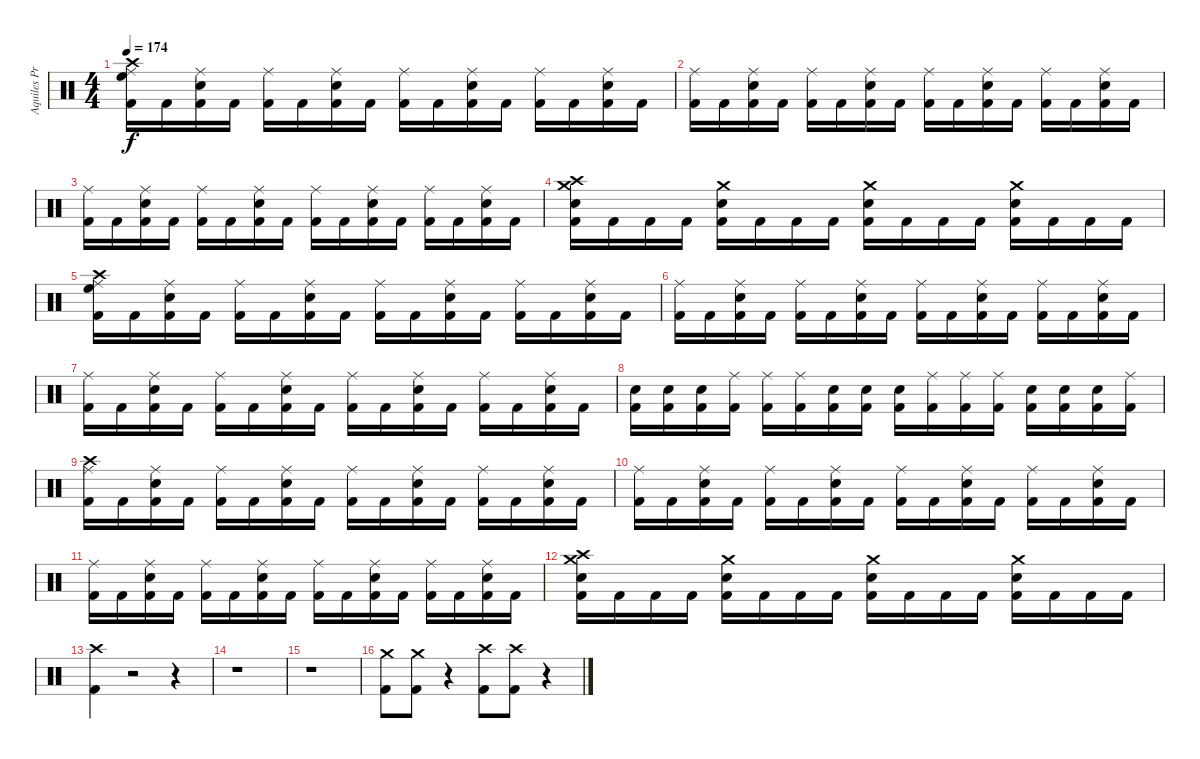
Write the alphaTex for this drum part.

\track ("Aquiles Priester" "Aquiles Pr") {instrument percussion}
\staff {score}
\articulation defaults
\ts (4 4)
\tempo 174
\clef neutral
\ks c
("High Floor Tom (hit)" "Crash high (hit)" "Ride (middle)" "Kick (hit) 2").16{dy f} "Kick (hit) 2".16 ("Snare (hit) 2" "Ride (middle)" "Kick (hit) 2").16 "Kick (hit) 2".16 ("Ride (middle)" "Kick (hit) 2").16 "Kick (hit) 2".16 ("Snare (hit) 2" "Ride (middle)" "Kick (hit) 2").16 "Kick (hit) 2".16 ("Ride (middle)" "Kick (hit) 2").16 "Kick (hit) 2".16 ("Snare (hit) 2" "Ride (middle)" "Kick (hit) 2").16 "Kick (hit) 2".16 ("Ride (middle)" "Kick (hit) 2").16 "Kick (hit) 2".16 ("Snare (hit) 2" "Ride (middle)" "Kick (hit) 2").16 "Kick (hit) 2".16 |
("Ride (middle)" "Kick (hit) 2").16 "Kick (hit) 2".16 ("Snare (hit) 2" "Ride (middle)" "Kick (hit) 2").16 "Kick (hit) 2".16 ("Ride (middle)" "Kick (hit) 2").16 "Kick (hit) 2".16 ("Snare (hit) 2" "Ride (middle)" "Kick (hit) 2").16 "Kick (hit) 2".16 ("Ride (middle)" "Kick (hit) 2").16 "Kick (hit) 2".16 ("Snare (hit) 2" "Ride (middle)" "Kick (hit) 2").16 "Kick (hit) 2".16 ("Ride (middle)" "Kick (hit) 2").16 "Kick (hit) 2".16 ("Snare (hit) 2" "Ride (middle)" "Kick (hit) 2").16 "Kick (hit) 2".16 |
("Ride (middle)" "Kick (hit) 2").16 "Kick (hit) 2".16 ("Snare (hit) 2" "Ride (middle)" "Kick (hit) 2").16 "Kick (hit) 2".16 ("Ride (middle)" "Kick (hit) 2").16 "Kick (hit) 2".16 ("Snare (hit) 2" "Ride (middle)" "Kick (hit) 2").16 "Kick (hit) 2".16 ("Ride (middle)" "Kick (hit) 2").16 "Kick (hit) 2".16 ("Snare (hit) 2" "Ride (middle)" "Kick (hit) 2").16 "Kick (hit) 2".16 ("Ride (middle)" "Kick (hit) 2").16 "Kick (hit) 2".16 ("Snare (hit) 2" "Ride (middle)" "Kick (hit) 2").16 "Kick (hit) 2".16 |
("Crash medium (hit)" "Crash high (hit)" "Snare (hit) 2" "Kick (hit) 2").16 "Kick (hit) 2".16 "Kick (hit) 2".16 "Kick (hit) 2".16 ("Crash medium (hit)" "Snare (hit) 2" "Kick (hit) 2").16 "Kick (hit) 2".16 "Kick (hit) 2".16 "Kick (hit) 2".16 ("Crash medium (hit)" "Snare (hit) 2" "Kick (hit) 2").16 "Kick (hit) 2".16 "Kick (hit) 2".16 "Kick (hit) 2".16 ("Crash medium (hit)" "Snare (hit) 2" "Kick (hit) 2").16 "Kick (hit) 2".16 "Kick (hit) 2".16 "Kick (hit) 2".16 |
("High Floor Tom (hit)" "Crash high (hit)" "Ride (middle)" "Kick (hit) 2").16 "Kick (hit) 2".16 ("Snare (hit) 2" "Ride (middle)" "Kick (hit) 2").16 "Kick (hit) 2".16 ("Ride (middle)" "Kick (hit) 2").16 "Kick (hit) 2".16 ("Snare (hit) 2" "Ride (middle)" "Kick (hit) 2").16 "Kick (hit) 2".16 ("Ride (middle)" "Kick (hit) 2").16 "Kick (hit) 2".16 ("Snare (hit) 2" "Ride (middle)" "Kick (hit) 2").16 "Kick (hit) 2".16 ("Ride (middle)" "Kick (hit) 2").16 "Kick (hit) 2".16 ("Snare (hit) 2" "Ride (middle)" "Kick (hit) 2").16 "Kick (hit) 2".16 |
("Ride (middle)" "Kick (hit) 2").16 "Kick (hit) 2".16 ("Snare (hit) 2" "Ride (middle)" "Kick (hit) 2").16 "Kick (hit) 2".16 ("Ride (middle)" "Kick (hit) 2").16 "Kick (hit) 2".16 ("Snare (hit) 2" "Ride (middle)" "Kick (hit) 2").16 "Kick (hit) 2".16 ("Ride (middle)" "Kick (hit) 2").16 "Kick (hit) 2".16 ("Snare (hit) 2" "Ride (middle)" "Kick (hit) 2").16 "Kick (hit) 2".16 ("Ride (middle)" "Kick (hit) 2").16 "Kick (hit) 2".16 ("Snare (hit) 2" "Ride (middle)" "Kick (hit) 2").16 "Kick (hit) 2".16 |
("Ride (middle)" "Kick (hit) 2").16 "Kick (hit) 2".16 ("Snare (hit) 2" "Ride (middle)" "Kick (hit) 2").16 "Kick (hit) 2".16 ("Ride (middle)" "Kick (hit) 2").16 "Kick (hit) 2".16 ("Snare (hit) 2" "Ride (middle)" "Kick (hit) 2").16 "Kick (hit) 2".16 ("Ride (middle)" "Kick (hit) 2").16 "Kick (hit) 2".16 ("Snare (hit) 2" "Ride (middle)" "Kick (hit) 2").16 "Kick (hit) 2".16 ("Ride (middle)" "Kick (hit) 2").16 "Kick (hit) 2".16 ("Snare (hit) 2" "Ride (middle)" "Kick (hit) 2").16 "Kick (hit) 2".16 |
("Snare (hit) 2" "Kick (hit) 2").16 ("Snare (hit) 2" "Kick (hit) 2").16 ("Snare (hit) 2" "Kick (hit) 2").16 ("Ride (middle)" "Kick (hit) 2").16 ("Ride (middle)" "Kick (hit) 2").16 ("Ride (middle)" "Kick (hit) 2").16 ("Snare (hit) 2" "Kick (hit) 2").16 ("Snare (hit) 2" "Kick (hit) 2").16 ("Snare (hit) 2" "Kick (hit) 2").16 ("Ride (middle)" "Kick (hit) 2").16 ("Ride (middle)" "Kick (hit) 2").16 ("Ride (middle)" "Kick (hit) 2").16 ("Snare (hit) 2" "Kick (hit) 2").16 ("Snare (hit) 2" "Kick (hit) 2").16 ("Snare (hit) 2" "Kick (hit) 2").16 ("Ride (middle)" "Kick (hit) 2").16 |
("Crash high (hit)" "Ride (middle)" "Kick (hit) 2").16 "Kick (hit) 2".16 ("Snare (hit) 2" "Ride (middle)" "Kick (hit) 2").16 "Kick (hit) 2".16 ("Ride (middle)" "Kick (hit) 2").16 "Kick (hit) 2".16 ("Snare (hit) 2" "Ride (middle)" "Kick (hit) 2").16 "Kick (hit) 2".16 ("Ride (middle)" "Kick (hit) 2").16 "Kick (hit) 2".16 ("Snare (hit) 2" "Ride (middle)" "Kick (hit) 2").16 "Kick (hit) 2".16 ("Ride (middle)" "Kick (hit) 2").16 "Kick (hit) 2".16 ("Snare (hit) 2" "Ride (middle)" "Kick (hit) 2").16 "Kick (hit) 2".16 |
("Ride (middle)" "Kick (hit) 2").16 "Kick (hit) 2".16 ("Snare (hit) 2" "Ride (middle)" "Kick (hit) 2").16 "Kick (hit) 2".16 ("Ride (middle)" "Kick (hit) 2").16 "Kick (hit) 2".16 ("Snare (hit) 2" "Ride (middle)" "Kick (hit) 2").16 "Kick (hit) 2".16 ("Ride (middle)" "Kick (hit) 2").16 "Kick (hit) 2".16 ("Snare (hit) 2" "Ride (middle)" "Kick (hit) 2").16 "Kick (hit) 2".16 ("Ride (middle)" "Kick (hit) 2").16 "Kick (hit) 2".16 ("Snare (hit) 2" "Ride (middle)" "Kick (hit) 2").16 "Kick (hit) 2".16 |
("Ride (middle)" "Kick (hit) 2").16 "Kick (hit) 2".16 ("Snare (hit) 2" "Ride (middle)" "Kick (hit) 2").16 "Kick (hit) 2".16 ("Ride (middle)" "Kick (hit) 2").16 "Kick (hit) 2".16 ("Snare (hit) 2" "Ride (middle)" "Kick (hit) 2").16 "Kick (hit) 2".16 ("Ride (middle)" "Kick (hit) 2").16 "Kick (hit) 2".16 ("Snare (hit) 2" "Ride (middle)" "Kick (hit) 2").16 "Kick (hit) 2".16 ("Ride (middle)" "Kick (hit) 2").16 "Kick (hit) 2".16 ("Snare (hit) 2" "Ride (middle)" "Kick (hit) 2").16 "Kick (hit) 2".16 |
("Crash medium (hit)" "Crash high (hit)" "Snare (hit) 2" "Kick (hit) 2").16 "Kick (hit) 2".16 "Kick (hit) 2".16 "Kick (hit) 2".16 ("Crash medium (hit)" "Snare (hit) 2" "Kick (hit) 2").16 "Kick (hit) 2".16 "Kick (hit) 2".16 "Kick (hit) 2".16 ("Crash medium (hit)" "Snare (hit) 2" "Kick (hit) 2").16 "Kick (hit) 2".16 "Kick (hit) 2".16 "Kick (hit) 2".16 ("Crash medium (hit)" "Snare (hit) 2" "Kick (hit) 2").16 "Kick (hit) 2".16 "Kick (hit) 2".16 "Kick (hit) 2".16 |
("Crash high (hit)" "Kick (hit) 2").4 r.2 r.4 |
r.1 |
r.1 |
("Crash medium (hit)" "Kick (hit) 2").8 ("Crash medium (hit)" "Kick (hit) 2").8 r.4 ("Crash high (hit)" "Kick (hit) 2").8 ("Crash high (hit)" "Kick (hit) 2").8 r.4
